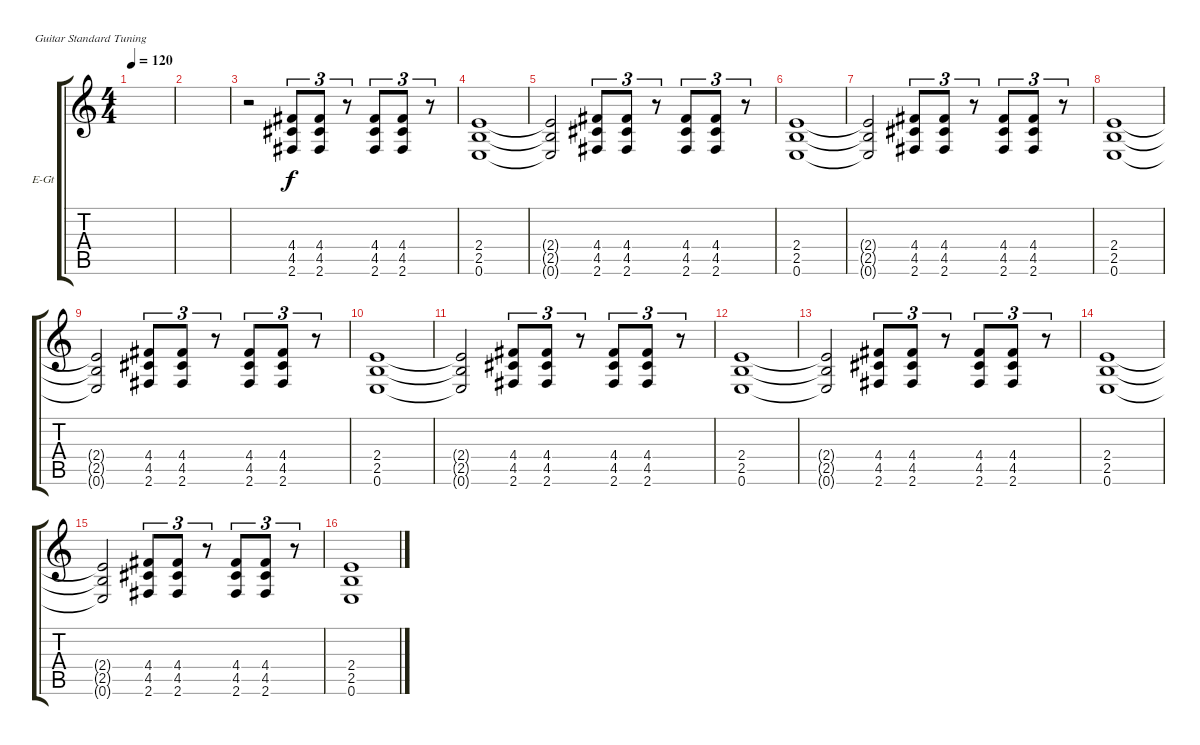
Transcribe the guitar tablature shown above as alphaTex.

\defaultSystemsLayout 4
\bracketExtendMode groupsimilarinstruments
\firstSystemTrackNameOrientation horizontal
\otherSystemsTrackNameOrientation horizontal
\track ("Kirk Hammett (Dist.Gtr.1)" "E-Gt") {instrument distortionguitar}
\staff {score tabs}
\tuning (E4 B3 G3 D3 A2 E2)
\ts (4 4)
\tempo 120
\clef g2
\ks c
|
|
r.2 (4.4 4.5 2.6).8{tu (3 2)} (4.4 4.5 2.6).8{tu (3 2)} r.8{tu (3 2)} (4.4 4.5 2.6).8{tu (3 2)} (4.4 4.5 2.6).8{tu (3 2)} r.8{tu (3 2)} |
(2.4 2.5 0.6).1 |
(2.4{t} 2.5{t} 0.6{t}).2 (4.4 4.5 2.6).8{tu (3 2)} (4.4 4.5 2.6).8{tu (3 2)} r.8{tu (3 2)} (4.4 4.5 2.6).8{tu (3 2)} (4.4 4.5 2.6).8{tu (3 2)} r.8{tu (3 2)} |
(2.4 2.5 0.6).1 |
(2.4{t} 2.5{t} 0.6{t}).2 (4.4 4.5 2.6).8{tu (3 2)} (4.4 4.5 2.6).8{tu (3 2)} r.8{tu (3 2)} (4.4 4.5 2.6).8{tu (3 2)} (4.4 4.5 2.6).8{tu (3 2)} r.8{tu (3 2)} |
(2.4 2.5 0.6).1 |
(2.4{t} 2.5{t} 0.6{t}).2 (4.4 4.5 2.6).8{tu (3 2)} (4.4 4.5 2.6).8{tu (3 2)} r.8{tu (3 2)} (4.4 4.5 2.6).8{tu (3 2)} (4.4 4.5 2.6).8{tu (3 2)} r.8{tu (3 2)} |
(2.4 2.5 0.6).1 |
(2.4{t} 2.5{t} 0.6{t}).2 (4.4 4.5 2.6).8{tu (3 2)} (4.4 4.5 2.6).8{tu (3 2)} r.8{tu (3 2)} (4.4 4.5 2.6).8{tu (3 2)} (4.4 4.5 2.6).8{tu (3 2)} r.8{tu (3 2)} |
(2.4 2.5 0.6).1 |
(2.4{t} 2.5{t} 0.6{t}).2 (4.4 4.5 2.6).8{tu (3 2)} (4.4 4.5 2.6).8{tu (3 2)} r.8{tu (3 2)} (4.4 4.5 2.6).8{tu (3 2)} (4.4 4.5 2.6).8{tu (3 2)} r.8{tu (3 2)} |
(2.4 2.5 0.6).1 |
(2.4{t} 2.5{t} 0.6{t}).2 (4.4 4.5 2.6).8{tu (3 2)} (4.4 4.5 2.6).8{tu (3 2)} r.8{tu (3 2)} (4.4 4.5 2.6).8{tu (3 2)} (4.4 4.5 2.6).8{tu (3 2)} r.8{tu (3 2)} |
(2.4 2.5 0.6).1
